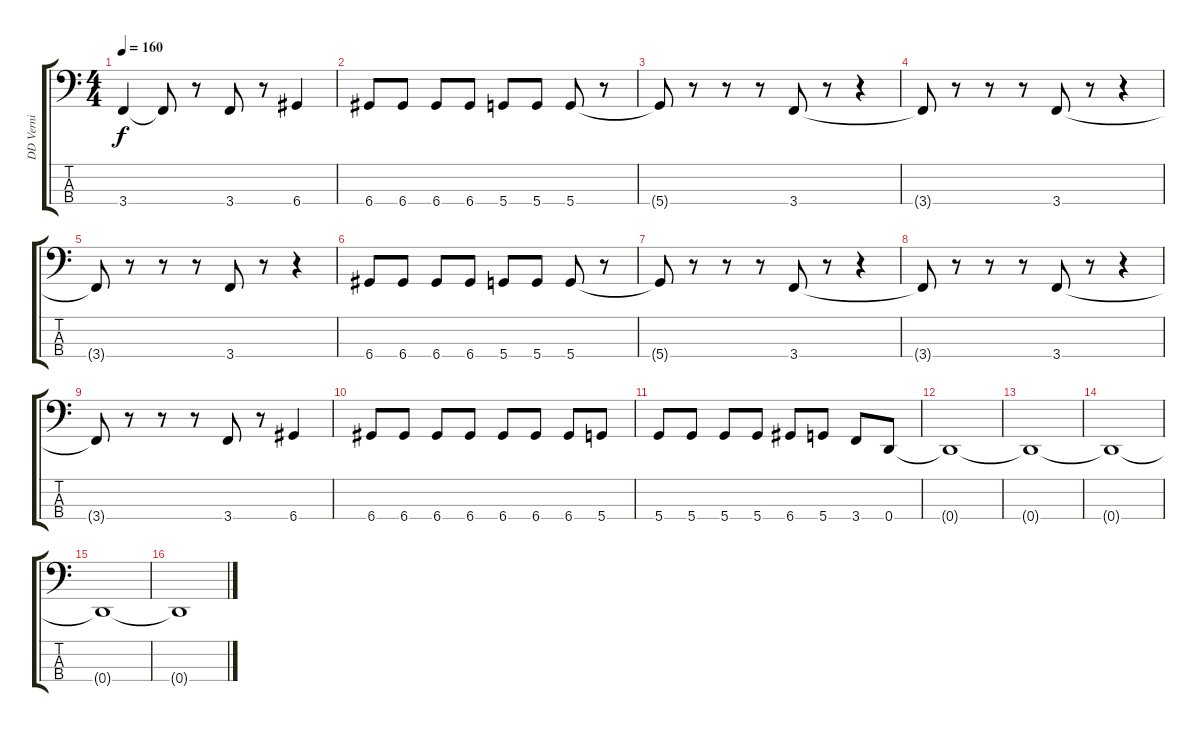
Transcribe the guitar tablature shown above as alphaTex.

\track ("DD Verni" "DD Verni") {instrument electricbassfinger}
\staff {score tabs}
\tuning (G2 D2 A1 D1) {hide}
\ts (4 4)
\tempo 160
\clef f4
\ks c
3.4{t}.4{dy f} 3.4{t}.8 r.8 3.4.8 r.8 6.4.4 |
6.4.8 6.4.8 6.4.8 6.4.8 5.4.8 5.4.8 5.4.8 r.8 |
5.4{t}.8 r.8 r.8 r.8 3.4.8 r.8 r.4 |
3.4{t}.8 r.8 r.8 r.8 3.4.8 r.8 r.4 |
3.4{t}.8 r.8 r.8 r.8 3.4.8 r.8 r.4 |
6.4.8 6.4.8 6.4.8 6.4.8 5.4.8 5.4.8 5.4.8 r.8 |
5.4{t}.8 r.8 r.8 r.8 3.4.8 r.8 r.4 |
3.4{t}.8 r.8 r.8 r.8 3.4.8 r.8 r.4 |
3.4{t}.8 r.8 r.8 r.8 3.4.8 r.8 6.4.4 |
6.4.8 6.4.8 6.4.8 6.4.8 6.4.8 6.4.8 6.4.8 5.4.8 |
5.4.8 5.4.8 5.4.8 5.4.8 6.4.8 5.4.8 3.4.8 0.4.8 |
0.4{t}.1 |
0.4{t}.1 |
0.4{t}.1 |
0.4{t}.1 |
0.4{t}.1
